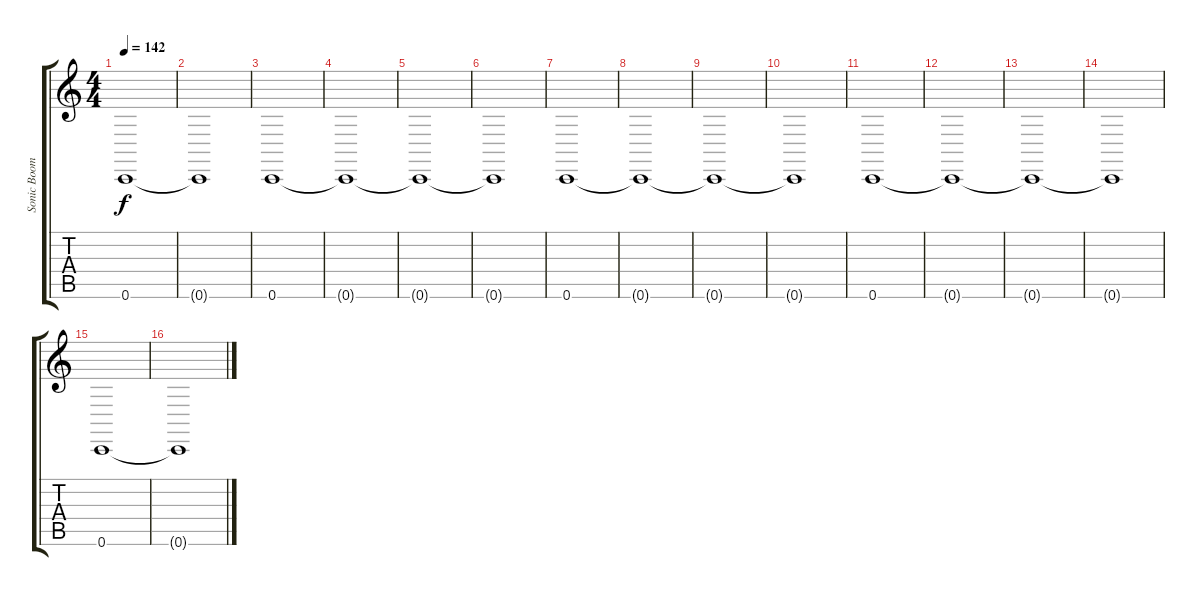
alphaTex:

\track ("Sonic Boom" "Sonic Boom") {instrument synthdrum}
\staff {score tabs}
\tuning (D4 A3 F3 C3 G2 C2) {hide}
\ts (4 4)
\tempo 142
\clef g2
\ks c
0.6{t}.1{dy f} |
0.6{t}.1 |
0.6.1 |
0.6{t}.1 |
0.6{t}.1 |
0.6{t}.1 |
0.6.1 |
0.6{t}.1 |
0.6{t}.1 |
0.6{t}.1 |
0.6.1 |
0.6{t}.1 |
0.6{t}.1 |
0.6{t}.1 |
0.6.1 |
0.6{t}.1
